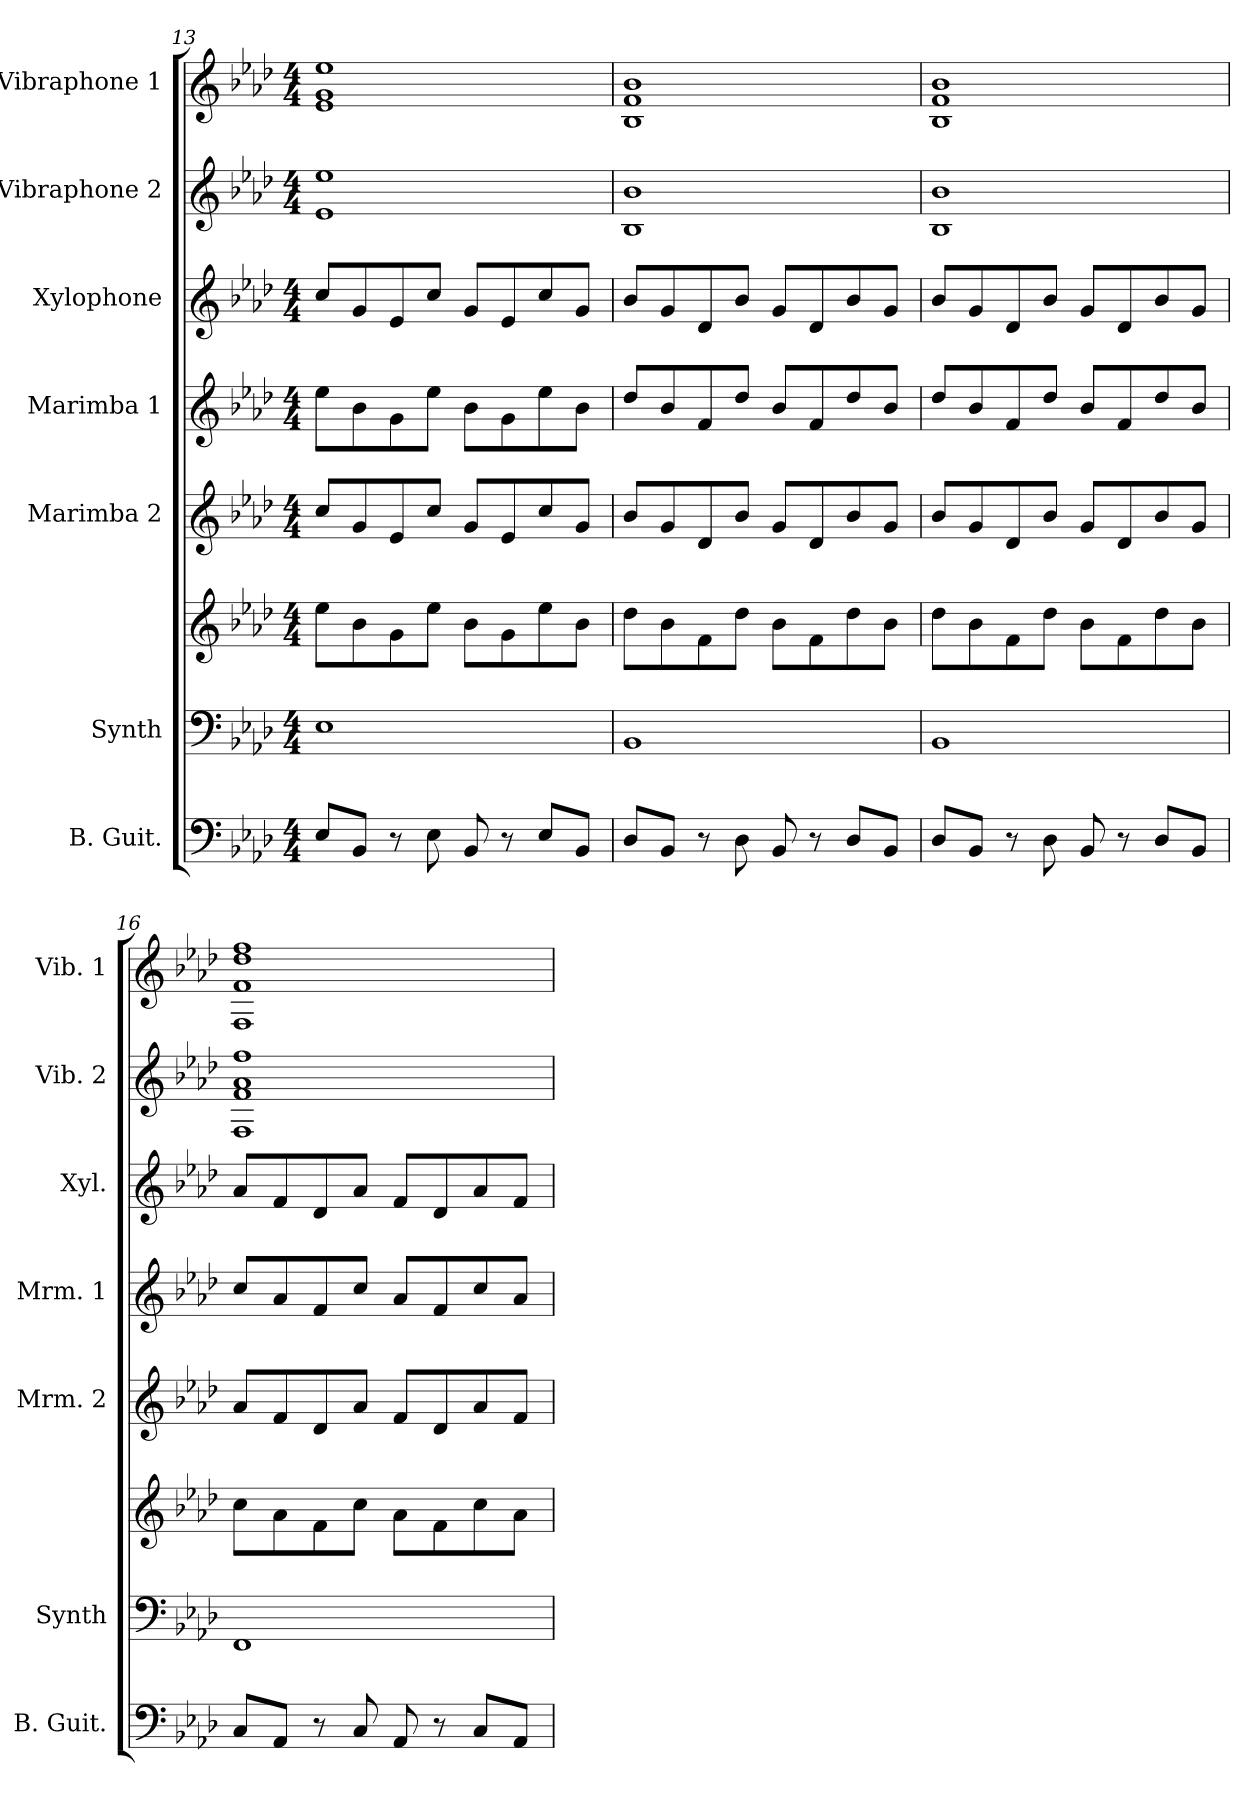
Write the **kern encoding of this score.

**kern	**kern	**kern	**kern	**kern	**kern	**kern	**kern
*part7	*part6	*part6	*part5	*part4	*part3	*part2	*part1
*staff8	*staff7	*staff6	*staff5	*staff4	*staff3	*staff2	*staff1
*I"B. Guit.	*I"Synth	*	*I"Marimba 2	*I"Marimba 1	*I"Xylophone	*I"Vibraphone 2	*I"Vibraphone 1
*I'B. Guit.	*I'Synth	*	*I'Mrm. 2	*I'Mrm. 1	*I'Xyl.	*I'Vib. 2	*I'Vib. 1
*clefF4	*clefF4	*clefG2	*clefG2	*clefG2	*clefG2	*clefG2	*clefG2
*ITrd7c12	*	*	*	*	*ITrd-7c-12	*	*
*k[b-e-a-d-]	*k[b-e-a-d-]	*k[b-e-a-d-]	*k[b-e-a-d-]	*k[b-e-a-d-]	*k[b-e-a-d-]	*k[b-e-a-d-]	*k[b-e-a-d-]
*M4/4	*M4/4	*M4/4	*M4/4	*M4/4	*M4/4	*M4/4	*M4/4
=13	=13	=13	=13	=13	=13	=13	=13
8EE-/L	1E-	8ee-\L	8cc/L	8ee-\L	8ccc/L	1e- 1ee-	1e- 1g 1ee-
8BBB-/J	.	8b-\	8g/	8b-\	8gg/	.	.
8r	.	8g\	8e-/	8g\	8ee-/	.	.
8EE-\	.	8ee-\J	8cc/J	8ee-\J	8ccc/J	.	.
8BBB-/	.	8b-\L	8g/L	8b-\L	8gg/L	.	.
8r	.	8g\	8e-/	8g\	8ee-/	.	.
8EE-/L	.	8ee-\	8cc/	8ee-\	8ccc/	.	.
8BBB-/J	.	8b-\J	8g/J	8b-\J	8gg/J	.	.
=14	=14	=14	=14	=14	=14	=14	=14
8DD-/L	1BB-	8dd-\L	8b-/L	8dd-/L	8bb-/L	1B- 1b-	1B- 1f 1b-
8BBB-/J	.	8b-\	8g/	8b-/	8gg/	.	.
8r	.	8f\	8d-/	8f/	8dd-/	.	.
8DD-\	.	8dd-\J	8b-/J	8dd-/J	8bb-/J	.	.
8BBB-/	.	8b-\L	8g/L	8b-/L	8gg/L	.	.
8r	.	8f\	8d-/	8f/	8dd-/	.	.
8DD-/L	.	8dd-\	8b-/	8dd-/	8bb-/	.	.
8BBB-/J	.	8b-\J	8g/J	8b-/J	8gg/J	.	.
=15	=15	=15	=15	=15	=15	=15	=15
8DD-/L	1BB-	8dd-\L	8b-/L	8dd-/L	8bb-/L	1B- 1b-	1B- 1f 1b-
8BBB-/J	.	8b-\	8g/	8b-/	8gg/	.	.
8r	.	8f\	8d-/	8f/	8dd-/	.	.
8DD-\	.	8dd-\J	8b-/J	8dd-/J	8bb-/J	.	.
8BBB-/	.	8b-\L	8g/L	8b-/L	8gg/L	.	.
8r	.	8f\	8d-/	8f/	8dd-/	.	.
8DD-/L	.	8dd-\	8b-/	8dd-/	8bb-/	.	.
8BBB-/J	.	8b-\J	8g/J	8b-/J	8gg/J	.	.
!!LO:PB:g=z
=16	=16	=16	=16	=16	=16	=16	=16
8CC/L	1FF	8cc\L	8a-/L	8cc/L	8aa-/L	1F 1f 1a- 1ff	1F 1f 1dd- 1ff
8AAA-/J	.	8a-\	8f/	8a-/	8ff/	.	.
8r	.	8f\	8d-/	8f/	8dd-/	.	.
8CC/	.	8cc\J	8a-/J	8cc/J	8aa-/J	.	.
8AAA-/	.	8a-\L	8f/L	8a-/L	8ff/L	.	.
8r	.	8f\	8d-/	8f/	8dd-/	.	.
8CC/L	.	8cc\	8a-/	8cc/	8aa-/	.	.
8AAA-/J	.	8a-\J	8f/J	8a-/J	8ff/J	.	.
=	=	=	=	=	=	=	=
*-	*-	*-	*-	*-	*-	*-	*-
